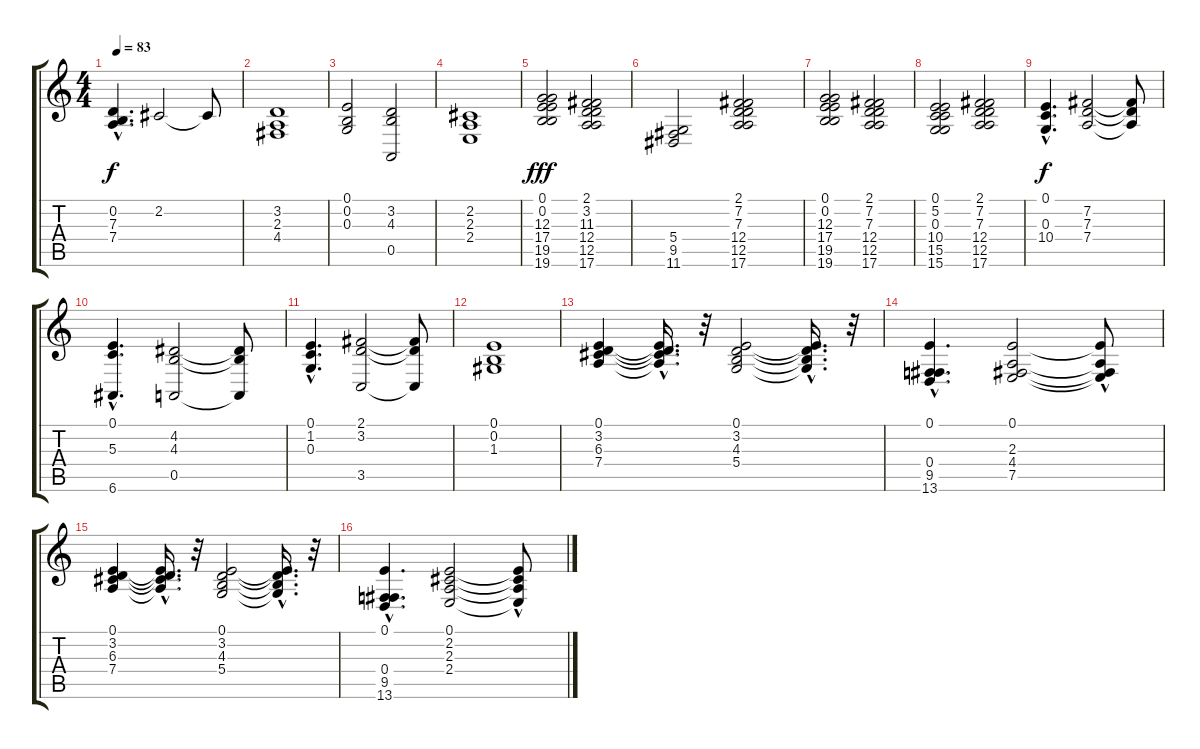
\track "" {instrument pad2warm}
\staff {score tabs}
\tuning (E4 B3 G3 D3 A2 E2) {hide}
\ts (4 4)
\tempo 83
\clef g2
\ks c
(0.2{hac} 7.3 7.4).4{d dy f} 2.2.2 2.2{t}.8 |
(3.2 2.3 4.4).1 |
(0.1 0.2 0.3).2 (3.2 4.3 0.5).2 |
(2.2 2.3 2.4).1 |
(0.1 0.2 12.3 17.4 19.5 19.6).2{dy fff} (2.1 3.2 11.3 12.4 12.5 17.6).2 |
(5.4 9.5 11.6).2 (2.1 7.2 7.3 12.4 12.5 17.6).2 |
(0.1 0.2 12.3 17.4 19.5 19.6).2 (2.1 7.2 7.3 12.4 12.5 17.6).2 |
(0.1 5.2 0.3 10.4 15.5 15.6).2 (2.1 7.2 7.3 12.4 12.5 17.6).2 |
(0.1{hac} 0.3{hac} 10.4{hac}).4{d dy f} (7.2 7.3 7.4).2 (7.2{t} 7.3{t} 7.4{t}).8 |
(0.1{hac} 5.3{hac} 6.6{hac}).4{d} (4.2 4.3 0.5).2 (4.2{t} 4.3{t} 0.5{t}).8 |
(0.1{hac} 1.2{hac} 0.3{hac}).4{d} (2.1 3.2 3.5).2 (2.1{t} 3.2{t} 3.5{t}).8 |
(0.1 0.2 1.3).1 |
(0.1 3.2 6.3 7.4).4 (0.1{hac t} 3.2{hac t} 6.3{t} 7.4{hac t}).16{d} r.32 (0.1 3.2 4.3 5.4).2 (0.1{hac t} 3.2{hac t} 4.3{hac t} 5.4{hac t}).16{d} r.32 |
(0.1{hac} 0.4 9.5 13.6{hac}).4{d} (0.1 2.3 4.4 7.5).2 (0.1{t} 2.3{hac t} 4.4{t} 7.5{t}).8 |
(0.1 3.2 6.3 7.4).4 (0.1{hac t} 3.2{hac t} 6.3{t} 7.4{hac t}).16{d} r.32 (0.1 3.2 4.3 5.4).2 (0.1{hac t} 3.2{hac t} 4.3{hac t} 5.4{hac t}).16{d} r.32 |
(0.1{hac} 0.4 9.5 13.6{hac}).4{d} (0.1 2.2 2.3 2.4).2 (0.1{t} 2.2{hac t} 2.3{t} 2.4{t}).8
